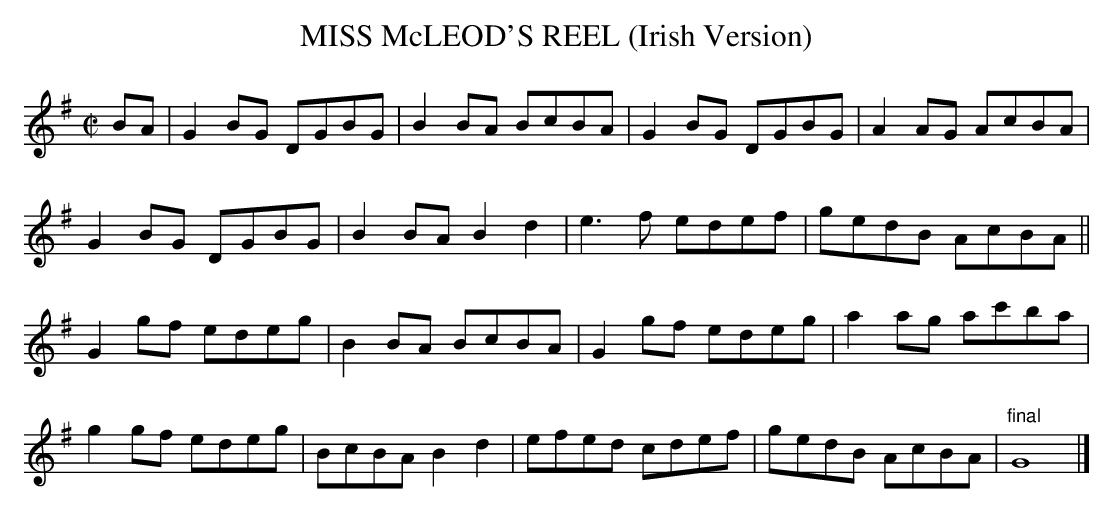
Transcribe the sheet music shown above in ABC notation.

X:1
T:MISS McLEOD'S REEL (Irish Version)
M:C|
L:1/8
K:G
BA|G2BG DGBG|B2BA BcBA|G2BG DGBG|A2AG AcBA|
G2BG DGBG|B2BA B2d2|e3f edef|gedB AcBA||
G2gf edeg|B2BA BcBA|G2gf edeg|a2ag ac'ba|
g2gf edeg|BcBA B2d2|efed cdef|gedB AcBA|\
"final"G8|]
